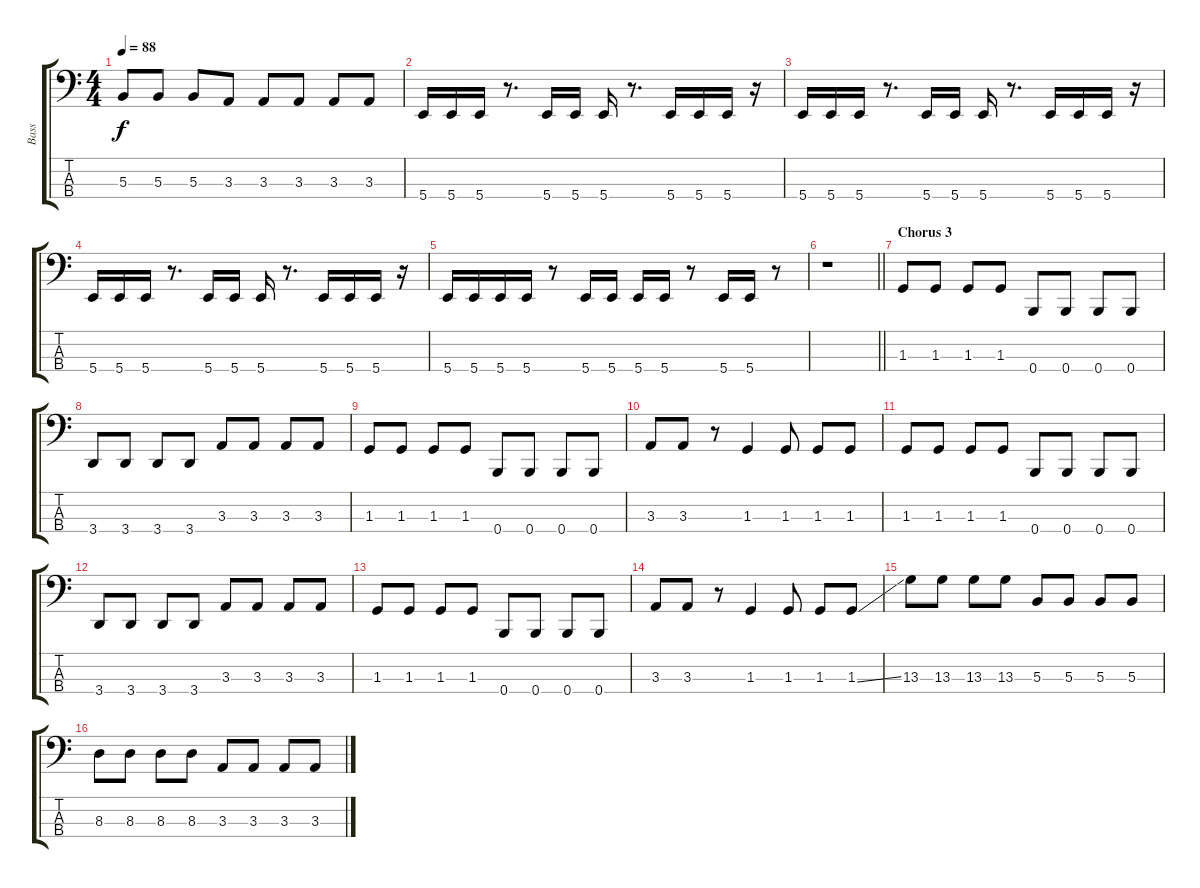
\track ("Bass" "Bass") {instrument electricbasspick}
\staff {score tabs}
\tuning (E2 B1 Gb1 B0) {hide}
\ts (4 4)
\tempo 88
\clef f4
\ks c
5.3.8{dy f} 5.3.8 5.3.8 3.3.8 3.3.8 3.3.8 3.3.8 3.3.8 |
5.4.16 5.4.16 5.4.16 r.8{d} 5.4.16 5.4.16 5.4.16 r.8{d} 5.4.16 5.4.16 5.4.16 r.16 |
5.4.16 5.4.16 5.4.16 r.8{d} 5.4.16 5.4.16 5.4.16 r.8{d} 5.4.16 5.4.16 5.4.16 r.16 |
5.4.16 5.4.16 5.4.16 r.8{d} 5.4.16 5.4.16 5.4.16 r.8{d} 5.4.16 5.4.16 5.4.16 r.16 |
5.4.16 5.4.16 5.4.16 5.4.16 r.8 5.4.16 5.4.16 5.4.16 5.4.16 r.8 5.4.16 5.4.16 r.8 |
\barLineRight lightlight
r.1 |
\section ("" "Chorus 3")
1.3.8 1.3.8 1.3.8 1.3.8 0.4.8 0.4.8 0.4.8 0.4.8 |
3.4.8 3.4.8 3.4.8 3.4.8 3.3.8 3.3.8 3.3.8 3.3.8 |
1.3.8 1.3.8 1.3.8 1.3.8 0.4.8 0.4.8 0.4.8 0.4.8 |
3.3.8 3.3.8 r.8 1.3.4 1.3.8 1.3.8 1.3.8 |
1.3.8 1.3.8 1.3.8 1.3.8 0.4.8 0.4.8 0.4.8 0.4.8 |
3.4.8 3.4.8 3.4.8 3.4.8 3.3.8 3.3.8 3.3.8 3.3.8 |
1.3.8 1.3.8 1.3.8 1.3.8 0.4.8 0.4.8 0.4.8 0.4.8 |
3.3.8 3.3.8 r.8 1.3.4 1.3.8 1.3.8 1.3{ss}.8 |
13.3.8 13.3.8 13.3.8 13.3.8 5.3.8 5.3.8 5.3.8 5.3.8 |
8.3.8 8.3.8 8.3.8 8.3.8 3.3.8 3.3.8 3.3.8 3.3.8
